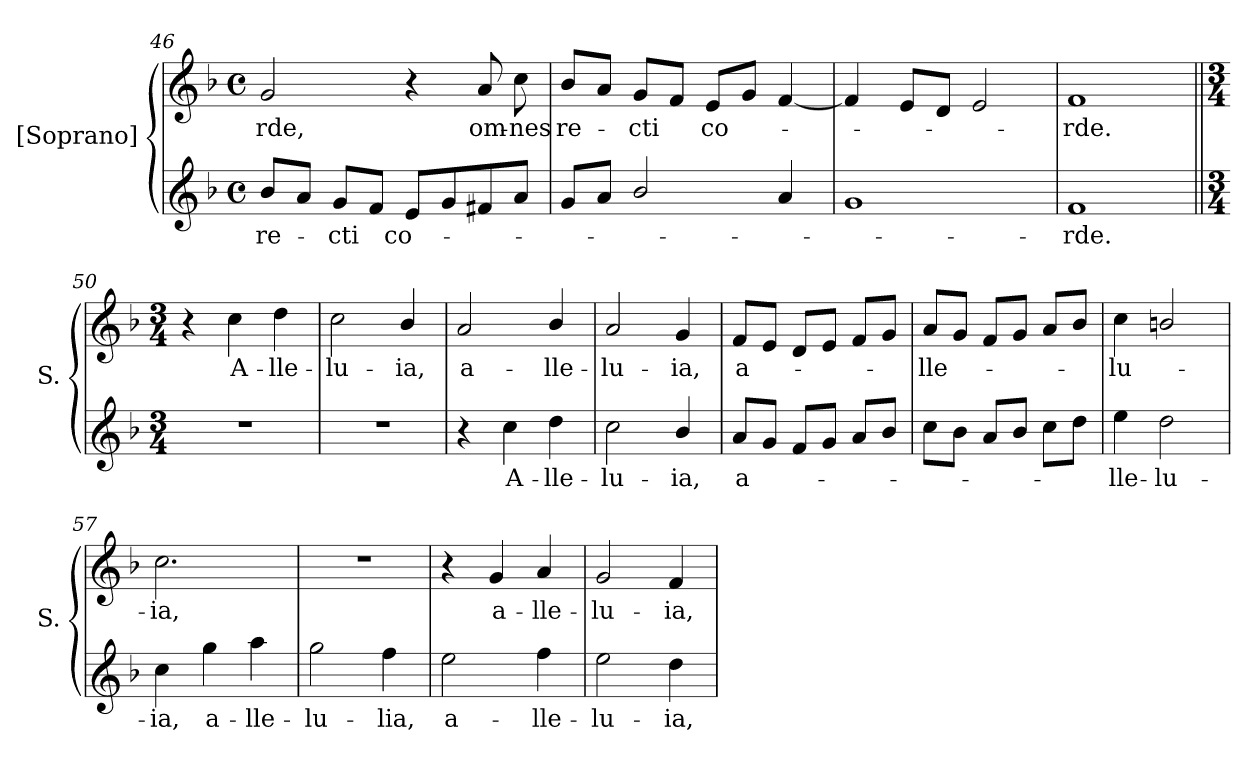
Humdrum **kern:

**kern	**text	**kern	**text
*part2	*part2	*part1	*part1
*staff2	*staff2	*staff1	*staff1
*I"[Soprano]	*	*I"[Soprano]	*
*I'S.	*	*I'S.	*
!!LO:LB:g=z
*clefG2	*	*clefG2	*
*k[b-]	*	*k[b-]	*
*F:	*	*F:	*
*M4/4	*	*M4/4	*
*met(c)	*	*met(c)	*
=46	=46	=46	=46
!	!LO:LY:b:color=#000000	!	!
!	!	!	!LO:LY:b:color=#000000
8b-i/L	re-	2gi/	-rde,
8ai/J	.	.	.
!	!LO:LY:b:color=#000000	!	!
8gi/L	-cti	.	.
8fi/J	.	.	.
!	!LO:LY:b:color=#000000	!	!
8ei/L	co-	4r	.
8gi/	.	.	.
!	!	!	!LO:LY:b:color=#000000
8f#Xi/	.	8ai/	om-
!	!	!	!LO:LY:b:color=#000000
8ai/J	.	8cci\	-nes
=47	=47	=47	=47
!	!	!	!LO:LY:b:color=#000000
8gi/L	.	8b-i/L	re-
8ai/J	.	8ai/J	.
!	!	!	!LO:LY:b:color=#000000
2b-i/	.	8gi/L	-cti
.	.	8fi/J	.
!	!	!	!LO:LY:b:color=#000000
.	.	8ei/L	co-
.	.	8gi/J	.
4ai/	.	[4fi/	.
=48	=48	=48	=48
1gi	.	4fi/]	.
.	.	8ei/L	.
.	.	8di/J	.
.	.	2ei/	.
=49	=49	=49	=49
!	!LO:LY:b:color=#000000	!	!
!	!	!	!LO:LY:b:color=#000000
1fi	-rde.	1fi	-rde.
!!LO:LB:g=z
=50||	=50||	=50||	=50||
*M3/4	*	*M3/4	*
!LO:N:vis=1	!	!	!
2.r	.	4r	.
!	!	!	!LO:LY:b:color=#000000
.	.	4cci\	A-
!	!	!	!LO:LY:b:color=#000000
.	.	4ddi\	-lle-
=51	=51	=51	=51
!LO:N:vis=1	!	!	!
!	!	!	!LO:LY:b:color=#000000
2.r	.	2cci\	-lu-
!	!	!	!LO:LY:b:color=#000000
.	.	4b-i/	-ia,
=52	=52	=52	=52
!	!	!	!LO:LY:b:color=#000000
4r	.	2ai/	a-
!	!LO:LY:b:color=#000000	!	!
4cci\	A-	.	.
!	!LO:LY:b:color=#000000	!	!
!	!	!	!LO:LY:b:color=#000000
4ddi\	-lle-	4b-i/	-lle-
=53	=53	=53	=53
!	!LO:LY:b:color=#000000	!	!
!	!	!	!LO:LY:b:color=#000000
2cci\	-lu-	2ai/	-lu-
!	!LO:LY:b:color=#000000	!	!
!	!	!	!LO:LY:b:color=#000000
4b-i/	-ia,	4gi/	-ia,
=54	=54	=54	=54
!	!LO:LY:b:color=#000000	!	!
!	!	!	!LO:LY:b:color=#000000
8ai/L	a-	8fi/L	a-
8gi/J	.	8ei/J	.
8fi/L	.	8di/L	.
8gi/J	.	8ei/J	.
8ai/L	.	8fi/L	.
8b-i/J	.	8gi/J	.
=55	=55	=55	=55
!	!	!	!LO:LY:b:color=#000000
8cci\L	.	8ai/L	-lle-
8b-i\J	.	8gi/J	.
8ai/L	.	8fi/L	.
8b-i/J	.	8gi/J	.
8cci\L	.	8ai/L	.
8ddi\J	.	8b-i/J	.
=56	=56	=56	=56
!	!LO:LY:b:color=#000000	!	!
!	!	!	!LO:LY:b:color=#000000
4eei\	-lle-	4cci\	-lu-
!	!LO:LY:b:color=#000000	!	!
2ddi\	-lu-	2bni/	.
=57	=57	=57	=57
!	!LO:LY:b:color=#000000	!	!
!	!	!	!LO:LY:b:color=#000000
4cci\	-ia,	2.cci\	-ia,
!	!LO:LY:b:color=#000000	!	!
4ggi\	a-	.	.
!	!LO:LY:b:color=#000000	!	!
4aai\	-lle-	.	.
=58	=58	=58	=58
!	!LO:LY:b:color=#000000	!LO:N:vis=1	!
2ggi\	-lu-	2.r	.
!	!LO:LY:b:color=#000000	!	!
4ffi\	-lia,	.	.
!!LO:LB:g=z
=59	=59	=59	=59
!	!LO:LY:b:color=#000000	!	!
2eei\	a-	4r	.
!	!	!	!LO:LY:b:color=#000000
.	.	4gi/	a-
!	!LO:LY:b:color=#000000	!	!
!	!	!	!LO:LY:b:color=#000000
4ffi\	-lle-	4ai/	-lle-
=60	=60	=60	=60
!	!LO:LY:b:color=#000000	!	!
!	!	!	!LO:LY:b:color=#000000
2eei\	-lu-	2gi/	-lu-
!	!LO:LY:b:color=#000000	!	!
!	!	!	!LO:LY:b:color=#000000
4ddi\	-ia,	4fi/	-ia,
=	=	=	=
*-	*-	*-	*-
